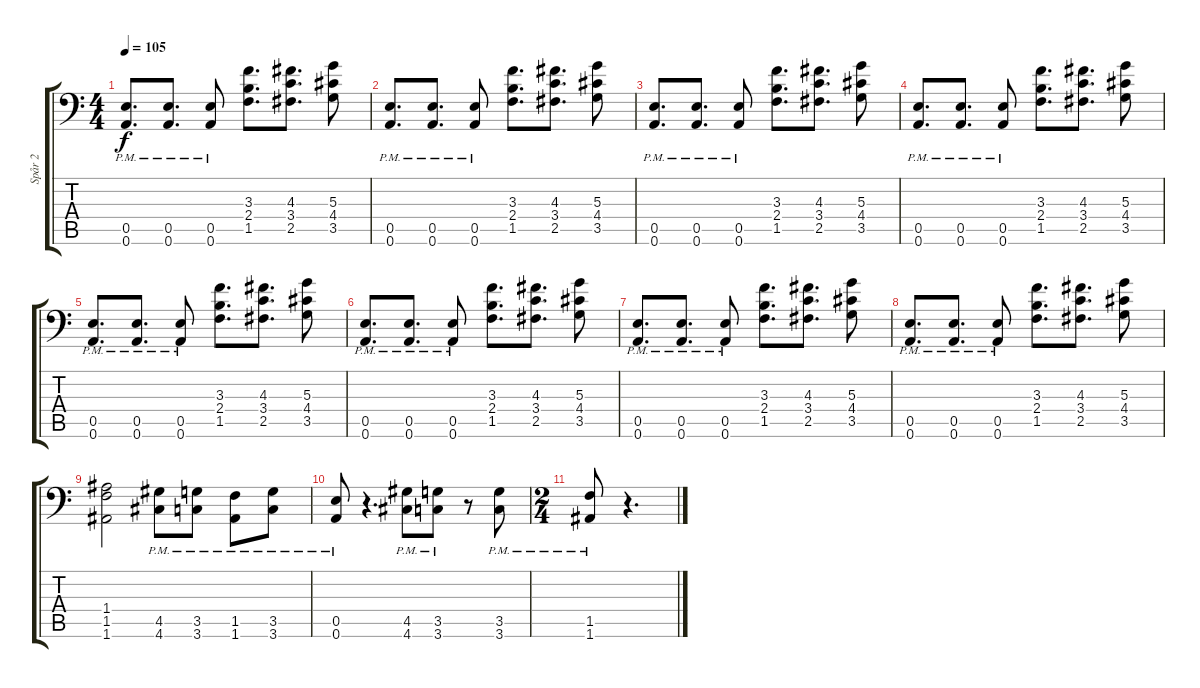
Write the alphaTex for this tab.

\track ("Spår 2" "Spår 2") {instrument distortionguitar}
\staff {score tabs}
\tuning (B3 Gb3 D3 A2 E2 A1) {hide}
\ts (4 4)
\tempo 105
\clef f4
\ks c
(0.5{pm} 0.6{pm}).8{d dy f} (0.5{pm} 0.6{pm}).8{d} (0.5{pm} 0.6{pm}).8 (3.3 2.4 1.5).8{d} (4.3 3.4 2.5).8{d} (5.3 4.4 3.5).8 |
(0.5{pm} 0.6{pm}).8{d} (0.5{pm} 0.6{pm}).8{d} (0.5{pm} 0.6{pm}).8 (3.3 2.4 1.5).8{d} (4.3 3.4 2.5).8{d} (5.3 4.4 3.5).8 |
(0.5{pm} 0.6{pm}).8{d} (0.5{pm} 0.6{pm}).8{d} (0.5{pm} 0.6{pm}).8 (3.3 2.4 1.5).8{d} (4.3 3.4 2.5).8{d} (5.3 4.4 3.5).8 |
(0.5{pm} 0.6{pm}).8{d} (0.5{pm} 0.6{pm}).8{d} (0.5{pm} 0.6{pm}).8 (3.3 2.4 1.5).8{d} (4.3 3.4 2.5).8{d} (5.3 4.4 3.5).8 |
(0.5{pm} 0.6{pm}).8{d} (0.5{pm} 0.6{pm}).8{d} (0.5{pm} 0.6{pm}).8 (3.3 2.4 1.5).8{d} (4.3 3.4 2.5).8{d} (5.3 4.4 3.5).8 |
(0.5{pm} 0.6{pm}).8{d} (0.5{pm} 0.6{pm}).8{d} (0.5{pm} 0.6{pm}).8 (3.3 2.4 1.5).8{d} (4.3 3.4 2.5).8{d} (5.3 4.4 3.5).8 |
(0.5{pm} 0.6{pm}).8{d} (0.5{pm} 0.6{pm}).8{d} (0.5{pm} 0.6{pm}).8 (3.3 2.4 1.5).8{d} (4.3 3.4 2.5).8{d} (5.3 4.4 3.5).8 |
(0.5{pm} 0.6{pm}).8{d} (0.5{pm} 0.6{pm}).8{d} (0.5{pm} 0.6{pm}).8 (3.3 2.4 1.5).8{d} (4.3 3.4 2.5).8{d} (5.3 4.4 3.5).8 |
(1.4 1.5 1.6).2 (4.5{pm} 4.6{pm}).8 (3.5{pm} 3.6{pm}).8 (1.5{pm} 1.6{pm}).8 (3.5{pm} 3.6{pm}).8 |
(0.5{pm} 0.6{pm}).8 r.4{d} (4.5{pm} 4.6{pm}).8 (3.5{pm} 3.6{pm}).8 r.8 (3.5{pm} 3.6{pm}).8 |
\ts (2 4)
(1.5{pm} 1.6{pm}).8 r.4{d}
